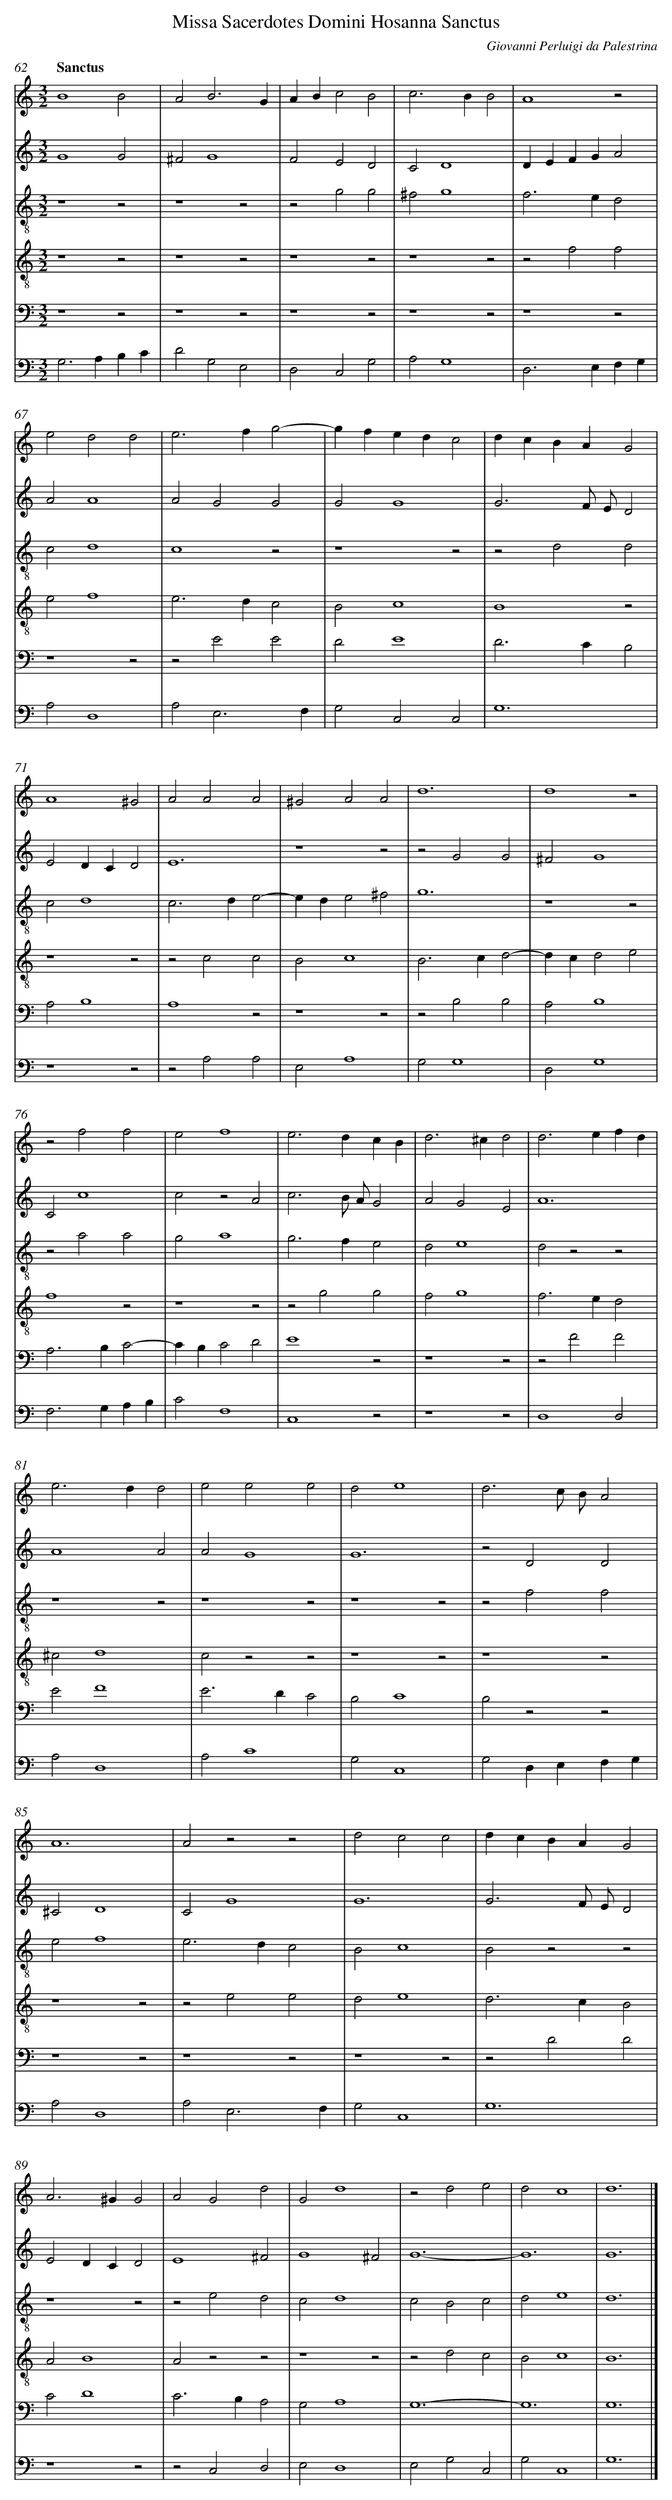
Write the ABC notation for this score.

X:1
T: Missa Sacerdotes Domini Hosanna Sanctus
C: Giovanni Perluigi da Palestrina
L: 1/4
M: 3/2
Q: "Sanctus"
V: 1 clef=treble
V: 2 clef=treble
V: 3 clef=treble-8
V: 4 clef=treble-8
V: 5 clef=bass
V: 6 clef=bass
K: C
[V:1] B4B2 |
[V:2] G4G2 |
[V:3] z4z2 |
[V:4] z4z2 |
[V:5] z4z2 |
[V:6] G,2>A,2B,C |
[V:1] A2B3G |
[V:2] ^F2G4 |
[V:3] z4z2 |
[V:4] z4z2 |
[V:5] z4z2 |
[V:6] D2G,2E,2 |
[V:1] ABc2B2 |
[V:2] F2E2D2 |
[V:3] z2g2g2 |
[V:4] z4z2 |
[V:5] z4z2 |
[V:6] D,2C,2G,2 |
[V:1] c2>B2B2 |
[V:2] C2D4 |
[V:3] ^f2g4 |
[V:4] z4z2 |
[V:5] z4z2 |
[V:6] A,2G,4 |
[V:1] A4z2 |
[V:2] DEFGA2 |
[V:3] f2>e2d2 |
[V:4] z2f2f2 |
[V:5] z4z2 |
[V:6] D,2>E,2F,G, |
[V:1] e2d2d2 |
[V:2] A2A4 |
[V:3] c2d4 |
[V:4] e2f4 |
[V:5] z4z2 |
[V:6] A,2D,4 |
[V:1] e2>f2g2- |
[V:2] A2G2G2 |
[V:3] c4z2 |
[V:4] e2>d2c2 |
[V:5] z2E2E2 |
[V:6] A,2E,3F, |
[V:1] gfedc2 |
[V:2] G2G4 |
[V:3] z4z2 |
[V:4] B2c4 |
[V:5] D2E4 |
[V:6] G,2C,2C,2 |
[V:1] dcBAG2 |
[V:2] G3F/ E/D2 |
[V:3] z2d2d2 |
[V:4] B4z2 |
[V:5] D2>C2B,2 |
[V:6] G,6 |
[V:1] A4^G2 |
[V:2] E2DCD2 |
[V:3] c2d4 |
[V:4] z4z2 |
[V:5] A,2B,4 |
[V:6] z4z2 |
[V:1] A2A2A2 |
[V:2] E6 |
[V:3] c2>d2e2- |
[V:4] z2c2c2 |
[V:5] A,4z2 |
[V:6] z2A,2A,2 |
[V:1] ^G2A2A2 |
[V:2] z4z2 |
[V:3] ede2^f2 |
[V:4] B2c4 |
[V:5] z4z2 |
[V:6] E,2A,4 |
[V:1] d6 |
[V:2] z2G2G2 |
[V:3] g6 |
[V:4] B2>c2d2- |
[V:5] z2B,2B,2 |
[V:6] G,2G,4 |
[V:1] d4z2 |
[V:2] ^F2G4 |
[V:3] z4z2 |
[V:4] dcd2e2 |
[V:5] A,2B,4 |
[V:6] D,2G,4 |
[V:1] z2f2f2 |
[V:2] C2c4 |
[V:3] z2a2a2 |
[V:4] f4z2 |
[V:5] A,2>B,2C2- |
[V:6] F,2>G,2A,B, |
[V:1] e2f4 |
[V:2] c2z2A2 |
[V:3] g2a4 |
[V:4] z4z2 |
[V:5] CB,C2D2 |
[V:6] C2F,4 |
[V:1] e2>d2cB |
[V:2] c3B/ A/G2 |
[V:3] g2>f2e2 |
[V:4] z2g2g2 |
[V:5] E4z2 |
[V:6] C,4z2 |
[V:1] d2>^c2d2 |
[V:2] A2G2E2 |
[V:3] d2e4 |
[V:4] f2g4 |
[V:5] z4z2 |
[V:6] z4z2 |
[V:1] d2>e2fd |
[V:2] A6 |
[V:3] d2z2z2 |
[V:4] f2>e2d2 |
[V:5] z2F2F2 |
[V:6] D,4D,2 |
[V:1] e2>d2d2 |
[V:2] A4A2 |
[V:3] z4z2 |
[V:4] ^c2d4 |
[V:5] E2F4 |
[V:6] A,2D,4 |
[V:1] e2e2e2 |
[V:2] A2G4 |
[V:3] z4z2 |
[V:4] c2z2z2 |
[V:5] E2>D2C2 |
[V:6] A,2C4 |
[V:1] d2e4 |
[V:2] G6 |
[V:3] z4z2 |
[V:4] z4z2 |
[V:5] B,2C4 |
[V:6] G,2C,4 |
[V:1] d3c/ B/A2 |
[V:2] z2D2D2 |
[V:3] z2f2f2 |
[V:4] z4z2 |
[V:5] B,2z2z2 |
[V:6] G,2D,E,F,G, |
[V:1] A6 |
[V:2] ^C2D4 |
[V:3] e2f4 |
[V:4] z4z2 |
[V:5] z4z2 |
[V:6] A,2D,4 |
[V:1] A2z2z2 |
[V:2] C2G4 |
[V:3] e2>d2c2 |
[V:4] z2e2e2 |
[V:5] z4z2 |
[V:6] A,2E,3F, |
[V:1] d2c2c2 |
[V:2] G6 |
[V:3] B2c4 |
[V:4] d2e4 |
[V:5] z4z2 |
[V:6] G,2C,4 |
[V:1] dcBAG2 |
[V:2] G3F/ E/D2 |
[V:3] B2z2z2 |
[V:4] d2>c2B2 |
[V:5] z2D2D2 |
[V:6] G,6 |
[V:1] A2>^G2G2 |
[V:2] E2DCD2 |
[V:3] z4z2 |
[V:4] A2B4 |
[V:5] C2D4 |
[V:6] z4z2 |
[V:1] A2G2d2 |
[V:2] E4^F2 |
[V:3] z2e2d2 |
[V:4] A2z2z2 |
[V:5] C2>B,2A,2 |
[V:6] z2C,2D,2 |
[V:1] G2d4 |
[V:2] G4^F2 |
[V:3] c2d4 |
[V:4] z4z2 |
[V:5] G,2A,4 |
[V:6] E,2D,4 |
[V:1] z2d2e2 |
[V:2] G6- |
[V:3] c2B2c2 |
[V:4] z2d2c2 |
[V:5] G,6- |
[V:6] E,2G,2C,2 |
[V:1] d2c4 |
[V:2] G6 |
[V:3] d2e4 |
[V:4] B2c4 |
[V:5] G,6 |
[V:6] G,2C,4 |
[V:1] d6 |]
[V:2] G6 |]
[V:3] d6 |]
[V:4] B6 |]
[V:5] G,6 |]
[V:6] G,6 |]
